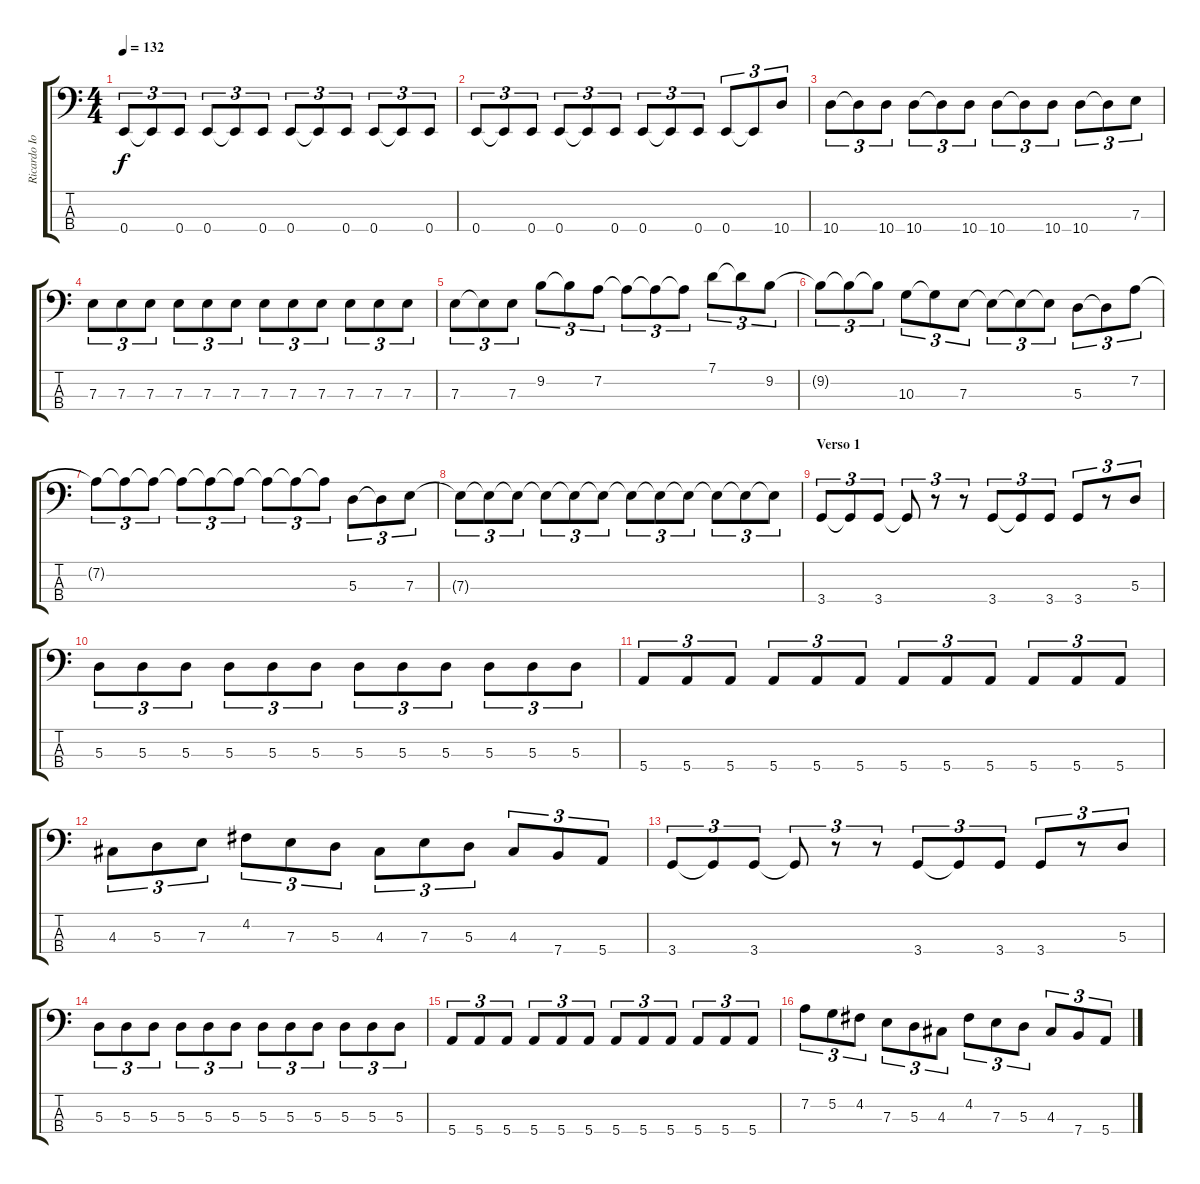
\track ("Ricardo Iorio (bajo)" "Ricardo Io") {instrument electricbassfinger}
\staff {score tabs}
\tuning (G2 D2 A1 E1) {hide}
\ts (4 4)
\tempo 132
\clef f4
\ks c
0.4.8{tu (3 2) dy f} 0.4{t}.8{tu (3 2)} 0.4.8{tu (3 2)} 0.4.8{tu (3 2)} 0.4{t}.8{tu (3 2)} 0.4.8{tu (3 2)} 0.4.8{tu (3 2)} 0.4{t}.8{tu (3 2)} 0.4.8{tu (3 2)} 0.4.8{tu (3 2)} 0.4{t}.8{tu (3 2)} 0.4.8{tu (3 2)} |
0.4.8{tu (3 2)} 0.4{t}.8{tu (3 2)} 0.4.8{tu (3 2)} 0.4.8{tu (3 2)} 0.4{t}.8{tu (3 2)} 0.4.8{tu (3 2)} 0.4.8{tu (3 2)} 0.4{t}.8{tu (3 2)} 0.4.8{tu (3 2)} 0.4.8{tu (3 2)} 0.4{t}.8{tu (3 2)} 10.4.8{tu (3 2)} |
10.4.8{tu (3 2)} 10.4{t}.8{tu (3 2)} 10.4.8{tu (3 2)} 10.4.8{tu (3 2)} 10.4{t}.8{tu (3 2)} 10.4.8{tu (3 2)} 10.4.8{tu (3 2)} 10.4{t}.8{tu (3 2)} 10.4.8{tu (3 2)} 10.4.8{tu (3 2)} 10.4{t}.8{tu (3 2)} 7.3.8{tu (3 2)} |
7.3.8{tu (3 2)} 7.3.8{tu (3 2)} 7.3.8{tu (3 2)} 7.3.8{tu (3 2)} 7.3.8{tu (3 2)} 7.3.8{tu (3 2)} 7.3.8{tu (3 2)} 7.3.8{tu (3 2)} 7.3.8{tu (3 2)} 7.3.8{tu (3 2)} 7.3.8{tu (3 2)} 7.3.8{tu (3 2)} |
7.3.8{tu (3 2)} 7.3{t}.8{tu (3 2)} 7.3.8{tu (3 2)} 9.2.8{tu (3 2)} 9.2{t}.8{tu (3 2)} 7.2.8{tu (3 2)} 7.2{t}.8{tu (3 2)} 7.2{t}.8{tu (3 2)} 7.2{t}.8{tu (3 2)} 7.1.8{tu (3 2)} 7.1{t}.8{tu (3 2)} 9.2.8{tu (3 2)} |
9.2{t}.8{tu (3 2)} 9.2{t}.8{tu (3 2)} 9.2{t}.8{tu (3 2)} 10.3.8{tu (3 2)} 10.3{t}.8{tu (3 2)} 7.3.8{tu (3 2)} 7.3{t}.8{tu (3 2)} 7.3{t}.8{tu (3 2)} 7.3{t}.8{tu (3 2)} 5.3.8{tu (3 2)} 5.3{t}.8{tu (3 2)} 7.2.8{tu (3 2)} |
7.2{t}.8{tu (3 2)} 7.2{t}.8{tu (3 2)} 7.2{t}.8{tu (3 2)} 7.2{t}.8{tu (3 2)} 7.2{t}.8{tu (3 2)} 7.2{t}.8{tu (3 2)} 7.2{t}.8{tu (3 2)} 7.2{t}.8{tu (3 2)} 7.2{t}.8{tu (3 2)} 5.3.8{tu (3 2)} 5.3{t}.8{tu (3 2)} 7.3.8{tu (3 2)} |
7.3{t}.8{tu (3 2)} 7.3{t}.8{tu (3 2)} 7.3{t}.8{tu (3 2)} 7.3{t}.8{tu (3 2)} 7.3{t}.8{tu (3 2)} 7.3{t}.8{tu (3 2)} 7.3{t}.8{tu (3 2)} 7.3{t}.8{tu (3 2)} 7.3{t}.8{tu (3 2)} 7.3{t}.8{tu (3 2)} 7.3{t}.8{tu (3 2)} 7.3{t}.8{tu (3 2)} |
\section ("" "Verso 1")
3.4.8{tu (3 2)} 3.4{t}.8{tu (3 2)} 3.4.8{tu (3 2)} 3.4{t}.8{tu (3 2)} r.8{tu (3 2)} r.8{tu (3 2)} 3.4.8{tu (3 2)} 3.4{t}.8{tu (3 2)} 3.4.8{tu (3 2)} 3.4.8{tu (3 2)} r.8{tu (3 2)} 5.3.8{tu (3 2)} |
5.3.8{tu (3 2)} 5.3.8{tu (3 2)} 5.3.8{tu (3 2)} 5.3.8{tu (3 2)} 5.3.8{tu (3 2)} 5.3.8{tu (3 2)} 5.3.8{tu (3 2)} 5.3.8{tu (3 2)} 5.3.8{tu (3 2)} 5.3.8{tu (3 2)} 5.3.8{tu (3 2)} 5.3.8{tu (3 2)} |
5.4.8{tu (3 2)} 5.4.8{tu (3 2)} 5.4.8{tu (3 2)} 5.4.8{tu (3 2)} 5.4.8{tu (3 2)} 5.4.8{tu (3 2)} 5.4.8{tu (3 2)} 5.4.8{tu (3 2)} 5.4.8{tu (3 2)} 5.4.8{tu (3 2)} 5.4.8{tu (3 2)} 5.4.8{tu (3 2)} |
4.3.8{tu (3 2)} 5.3.8{tu (3 2)} 7.3.8{tu (3 2)} 4.2.8{tu (3 2)} 7.3.8{tu (3 2)} 5.3.8{tu (3 2)} 4.3.8{tu (3 2)} 7.3.8{tu (3 2)} 5.3.8{tu (3 2)} 4.3.8{tu (3 2)} 7.4.8{tu (3 2)} 5.4.8{tu (3 2)} |
3.4.8{tu (3 2)} 3.4{t}.8{tu (3 2)} 3.4.8{tu (3 2)} 3.4{t}.8{tu (3 2)} r.8{tu (3 2)} r.8{tu (3 2)} 3.4.8{tu (3 2)} 3.4{t}.8{tu (3 2)} 3.4.8{tu (3 2)} 3.4.8{tu (3 2)} r.8{tu (3 2)} 5.3.8{tu (3 2)} |
5.3.8{tu (3 2)} 5.3.8{tu (3 2)} 5.3.8{tu (3 2)} 5.3.8{tu (3 2)} 5.3.8{tu (3 2)} 5.3.8{tu (3 2)} 5.3.8{tu (3 2)} 5.3.8{tu (3 2)} 5.3.8{tu (3 2)} 5.3.8{tu (3 2)} 5.3.8{tu (3 2)} 5.3.8{tu (3 2)} |
5.4.8{tu (3 2)} 5.4.8{tu (3 2)} 5.4.8{tu (3 2)} 5.4.8{tu (3 2)} 5.4.8{tu (3 2)} 5.4.8{tu (3 2)} 5.4.8{tu (3 2)} 5.4.8{tu (3 2)} 5.4.8{tu (3 2)} 5.4.8{tu (3 2)} 5.4.8{tu (3 2)} 5.4.8{tu (3 2)} |
7.2.8{tu (3 2)} 5.2.8{tu (3 2)} 4.2.8{tu (3 2)} 7.3.8{tu (3 2)} 5.3.8{tu (3 2)} 4.3.8{tu (3 2)} 4.2.8{tu (3 2)} 7.3.8{tu (3 2)} 5.3.8{tu (3 2)} 4.3.8{tu (3 2)} 7.4.8{tu (3 2)} 5.4.8{tu (3 2)}
